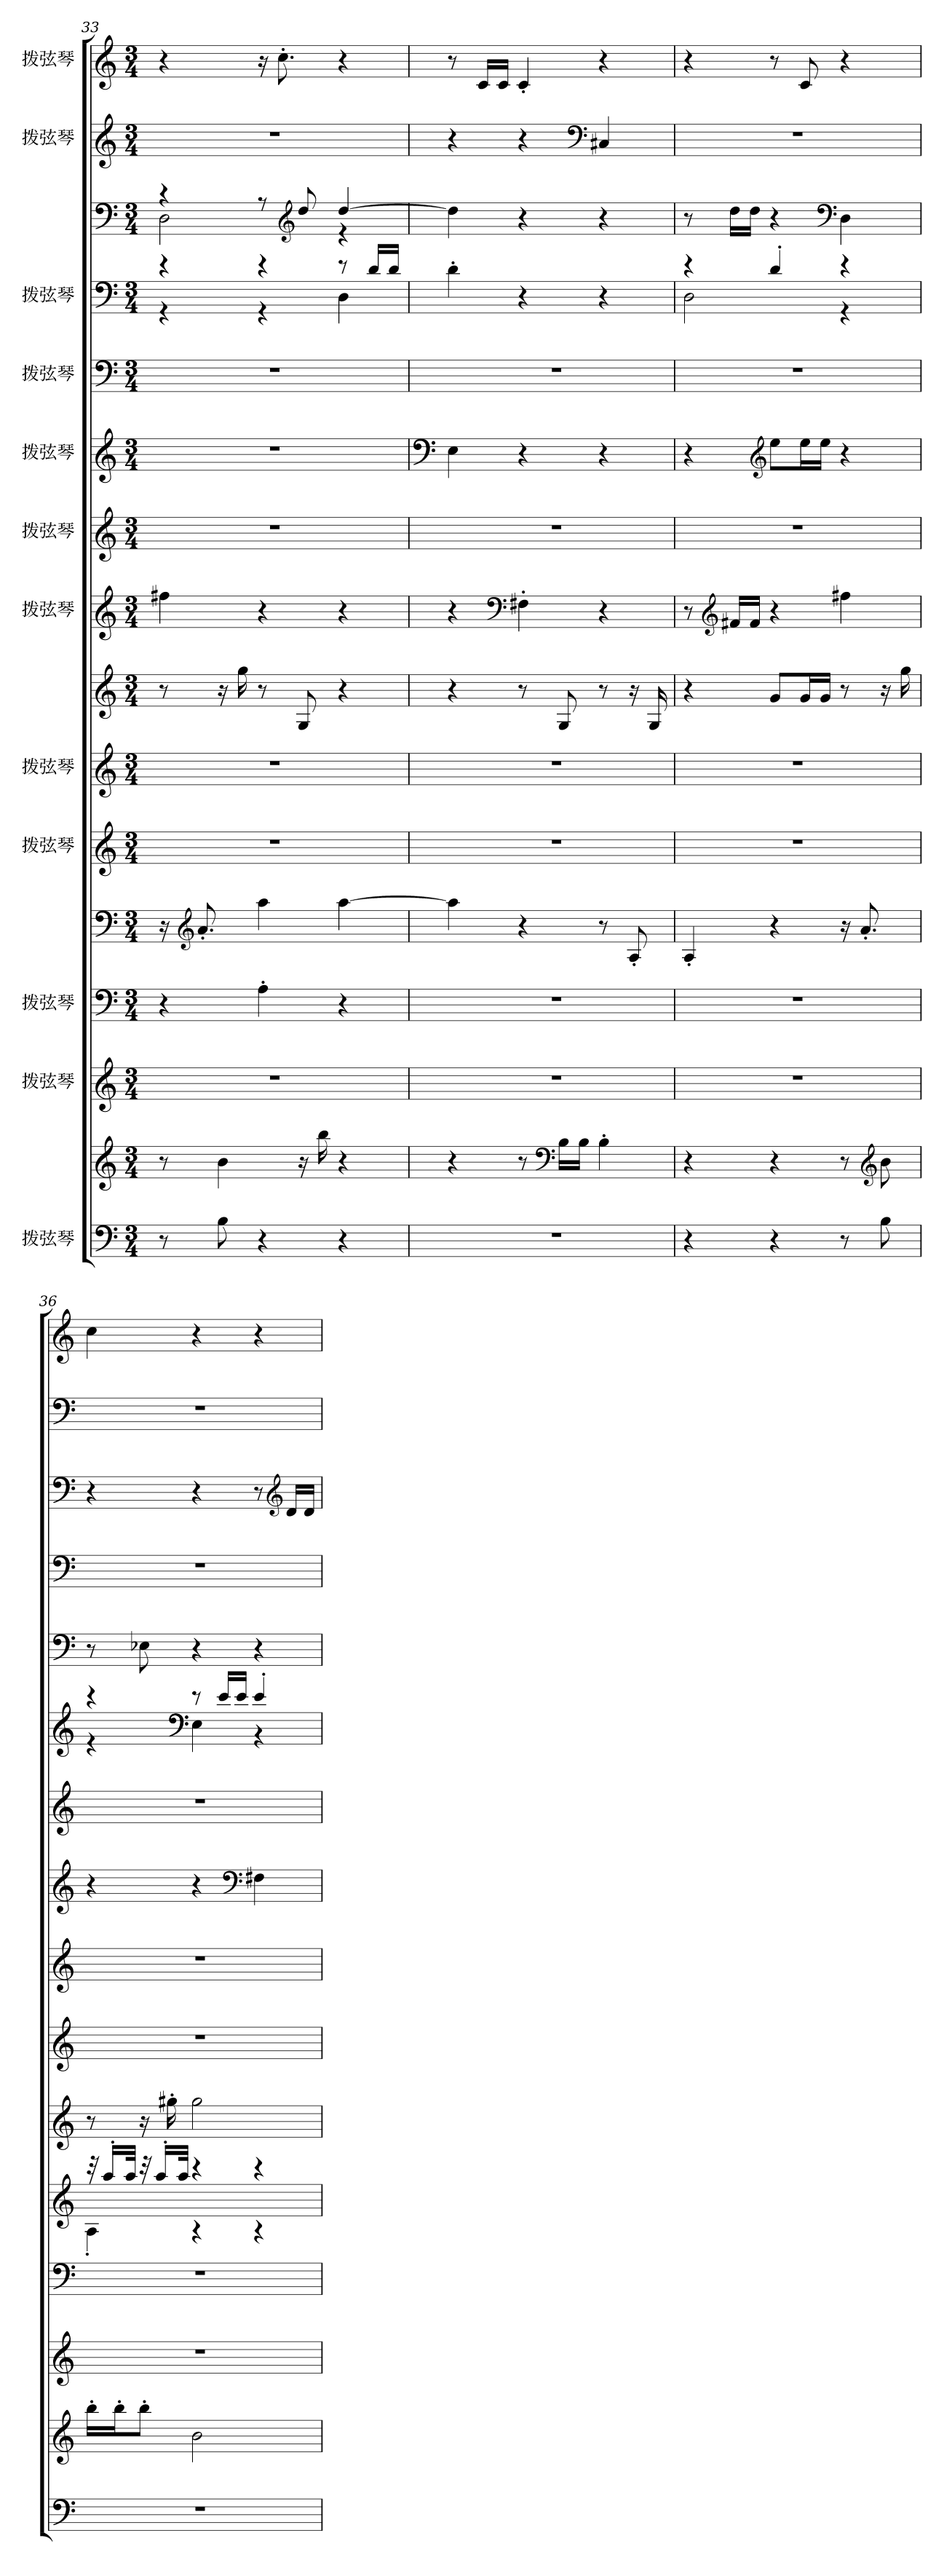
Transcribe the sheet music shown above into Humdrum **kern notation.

**kern	**kern	**kern	**kern	**kern	**kern	**kern	**kern	**kern	**kern	**kern	**kern	**kern	**kern	**kern	**kern
*part12	*part12	*part11	*part10	*part10	*part9	*part8	*part8	*part7	*part6	*part5	*part4	*part3	*part3	*part2	*part1
*staff16	*staff15	*staff14	*staff13	*staff12	*staff11	*staff10	*staff9	*staff8	*staff7	*staff6	*staff5	*staff4	*staff3	*staff2	*staff1
*I"拨弦琴	*	*I"拨弦琴	*I"拨弦琴	*	*I"拨弦琴	*I"拨弦琴	*	*I"拨弦琴	*I"拨弦琴	*I"拨弦琴	*I"拨弦琴	*I"拨弦琴	*	*I"拨弦琴	*I"拨弦琴
!!LO:PB:g=z
*clefF4	*clefG2	*clefG2	*clefF4	*clefF4	*clefG2	*clefG2	*clefG2	*clefG2	*clefG2	*clefG2	*clefF4	*clefF4	*clefF4	*clefG2	*clefG2
*k[]	*k[]	*k[]	*k[]	*k[]	*k[]	*k[]	*k[]	*k[]	*k[]	*k[]	*k[]	*k[]	*k[]	*k[]	*k[]
*M3/4	*M3/4	*M3/4	*M3/4	*M3/4	*M3/4	*M3/4	*M3/4	*M3/4	*M3/4	*M3/4	*M3/4	*M3/4	*M3/4	*M3/4	*M3/4
=33	=33	=33	=33	=33	=33	=33	=33	=33	=33	=33	=33	=33	=33	=33	=33
*	*	*	*	*	*	*	*	*	*	*	*	*^	*^	*	*
8r	8r	2.r	4r	16r	2.r	2.r	8r	4ff#X\	2.r	2.r	2.r	4r	4r	4r	2D\	2.r	4r
*	*	*	*	*clefG2	*	*	*	*	*	*	*	*	*	*	*	*	*
.	.	.	.	8.a'/	.	.	.	.	.	.	.	.	.	.	.	.	.
8B\	4b\	.	.	.	.	.	16r	.	.	.	.	.	.	.	.	.	.
.	.	.	.	.	.	.	16gg\	.	.	.	.	.	.	.	.	.	.
4r	.	.	4A'\	4aa\	.	.	8r	4r	.	.	.	4r	4r	8r	.	.	16r
.	.	.	.	.	.	.	.	.	.	.	.	.	.	.	.	.	8.cc'\
*	*	*	*	*	*	*	*	*	*	*	*	*	*	*clefG2	*	*	*
.	16r	.	.	.	.	.	8G/	.	.	.	.	.	.	8dd/	.	.	.
.	16bb\	.	.	.	.	.	.	.	.	.	.	.	.	.	.	.	.
4r	4r	.	4r	[4aa\	.	.	4r	4r	.	.	.	8r	4D\	[4dd/	4r	.	4r
.	.	.	.	.	.	.	.	.	.	.	.	16d/LL	.	.	.	.	.
.	.	.	.	.	.	.	.	.	.	.	.	16d/JJ	.	.	.	.	.
*	*	*	*	*	*	*	*	*	*	*	*	*v	*v	*	*	*	*
*	*	*	*	*	*	*	*	*	*	*	*	*	*v	*v	*	*
=34	=34	=34	=34	=34	=34	=34	=34	=34	=34	=34	=34	=34	=34	=34	=34
*	*	*	*	*	*	*	*	*	*	*clefF4	*	*	*	*	*
2.r	4r	2.r	2.r	4aa\]	2.r	2.r	4r	4r	2.r	4E\	2.r	4d'\	4dd\]	4r	8r
.	.	.	.	.	.	.	.	.	.	.	.	.	.	.	16c/LL
.	.	.	.	.	.	.	.	.	.	.	.	.	.	.	16c/JJ
*	*	*	*	*	*	*	*	*clefF4	*	*	*	*	*	*	*
.	8r	.	.	4r	.	.	8r	4F#X'\	.	4r	.	4r	4r	4r	4c'/
*	*clefF4	*	*	*	*	*	*	*	*	*	*	*	*	*	*
.	16B\LL	.	.	.	.	.	8G/	.	.	.	.	.	.	.	.
.	16B\JJ	.	.	.	.	.	.	.	.	.	.	.	.	.	.
*	*	*	*	*	*	*	*	*	*	*	*	*	*	*clefF4	*
.	4B'\	.	.	8r	.	.	8r	4r	.	4r	.	4r	4r	4C#X/	4r
.	.	.	.	8A'/	.	.	16r	.	.	.	.	.	.	.	.
.	.	.	.	.	.	.	16G/	.	.	.	.	.	.	.	.
!!LO:PB:g=z
=35	=35	=35	=35	=35	=35	=35	=35	=35	=35	=35	=35	=35	=35	=35	=35
*	*	*	*	*	*	*	*	*	*	*	*	*^	*	*	*
4r	4r	2.r	2.r	4A'/	2.r	2.r	4r	8r	2.r	4r	2.r	4r	2D\	8r	2.r	4r
*	*	*	*	*	*	*	*	*clefG2	*	*	*	*	*	*	*	*
.	.	.	.	.	.	.	.	16f#X/LL	.	.	.	.	.	16dd\LL	.	.
.	.	.	.	.	.	.	.	16f#/JJ	.	.	.	.	.	16dd\JJ	.	.
*	*	*	*	*	*	*	*	*	*	*clefG2	*	*	*	*	*	*
4r	4r	.	.	4r	.	.	8g/L	4r	.	8ee\L	.	4d'/	.	4r	.	8r
.	.	.	.	.	.	.	16g/L	.	.	16ee\L	.	.	.	.	.	8c/
.	.	.	.	.	.	.	16g/JJ	.	.	16ee\JJ	.	.	.	.	.	.
*	*	*	*	*	*	*	*	*	*	*	*	*	*	*clefF4	*	*
8r	8r	.	.	16r	.	.	8r	4ff#X\	.	4r	.	4r	4r	4D\	.	4r
.	.	.	.	8.a'/	.	.	.	.	.	.	.	.	.	.	.	.
*	*clefG2	*	*	*	*	*	*	*	*	*	*	*	*	*	*	*
8B\	8b\	.	.	.	.	.	16r	.	.	.	.	.	.	.	.	.
.	.	.	.	.	.	.	16gg\	.	.	.	.	.	.	.	.	.
*	*	*	*	*	*	*	*	*	*	*	*	*v	*v	*	*	*
=36	=36	=36	=36	=36	=36	=36	=36	=36	=36	=36	=36	=36	=36	=36	=36
*	*	*	*	*^	*	*	*	*	*	*^	*	*	*	*	*
2.r	16bb'\LL	2.r	2.r	32r	4A'\	8r	2.r	2.r	4r	2.r	4r	4r	8r	2.r	4r	2.r	4cc\
.	.	.	.	16aa'/LL	.	.	.	.	.	.	.	.	.	.	.	.	.
.	16bb'\J	.	.	.	.	.	.	.	.	.	.	.	.	.	.	.	.
.	.	.	.	32aa/JJk	.	.	.	.	.	.	.	.	.	.	.	.	.
.	8bb'\J	.	.	32r	.	16r	.	.	.	.	.	.	8E-X\	.	.	.	.
.	.	.	.	16aa'/LL	.	.	.	.	.	.	.	.	.	.	.	.	.
.	.	.	.	.	.	16gg#X'\	.	.	.	.	.	.	.	.	.	.	.
.	.	.	.	32aa/JJk	.	.	.	.	.	.	.	.	.	.	.	.	.
*	*	*	*	*	*	*	*	*	*	*	*clefF4	*	*	*	*	*	*
.	2b\	.	.	4r	4r	2gg#\	.	.	4r	.	8r	4E\	4r	.	4r	.	4r
.	.	.	.	.	.	.	.	.	.	.	16e/LL	.	.	.	.	.	.
.	.	.	.	.	.	.	.	.	.	.	16e/JJ	.	.	.	.	.	.
*	*	*	*	*	*	*	*	*	*clefF4	*	*	*	*	*	*	*	*
.	.	.	.	4r	4r	.	.	.	4F#X\	.	4e'/	4r	4r	.	8r	.	4r
*	*	*	*	*	*	*	*	*	*	*	*	*	*	*	*clefG2	*	*
.	.	.	.	.	.	.	.	.	.	.	.	.	.	.	16d/LL	.	.
.	.	.	.	.	.	.	.	.	.	.	.	.	.	.	16d/JJ	.	.
*	*	*	*	*v	*v	*	*	*	*	*	*v	*v	*	*	*	*	*
=	=	=	=	=	=	=	=	=	=	=	=	=	=	=	=
*-	*-	*-	*-	*-	*-	*-	*-	*-	*-	*-	*-	*-	*-	*-	*-
